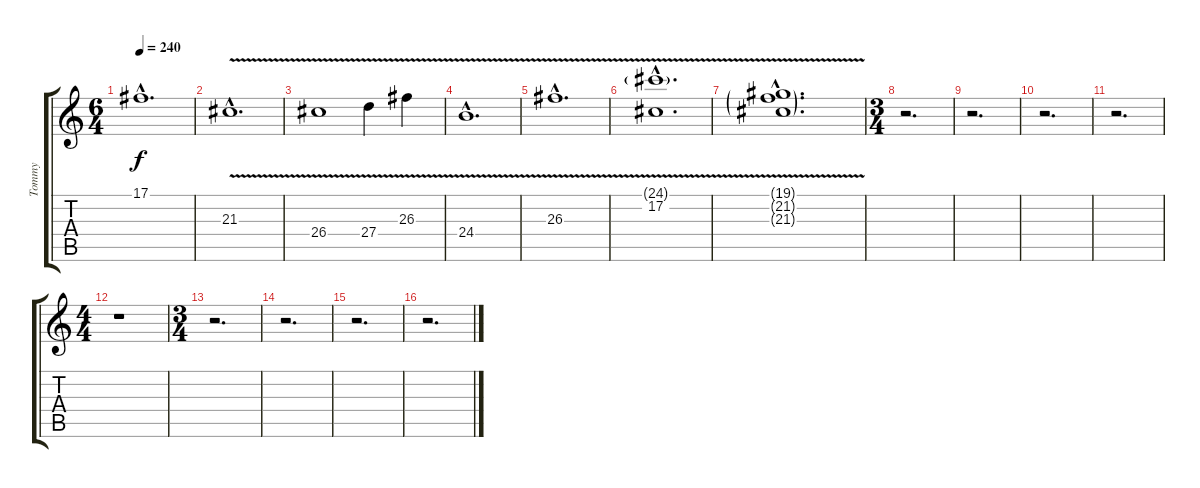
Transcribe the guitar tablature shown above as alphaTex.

\track ("Tommy" "Tommy") {instrument lead2sawtooth}
\staff {score tabs}
\tuning (Db4 Ab3 E3 B2 Gb2 Db2) {hide}
\ts (6 4)
\tempo 240
\clef g2
\ks c
17.1{hac t}.1{d dy f} |
21.3{v hac}.1{d} |
26.4{v}.1 27.4{v}.4 26.3{v}.4 |
24.4{v hac}.1{d} |
26.3{v hac}.1{d} |
(24.1{v g hac} 17.2{v hac}).1{d} |
(19.1{v g hac} 21.2{v g hac} 21.3{v g hac}).1{d} |
\ts (3 4)
\section ("" "")
r.2{d} |
r.2{d} |
r.2{d} |
r.2{d} |
\ts (4 4)
r.1 |
\ts (3 4)
r.2{d} |
r.2{d} |
r.2{d} |
r.2{d}
